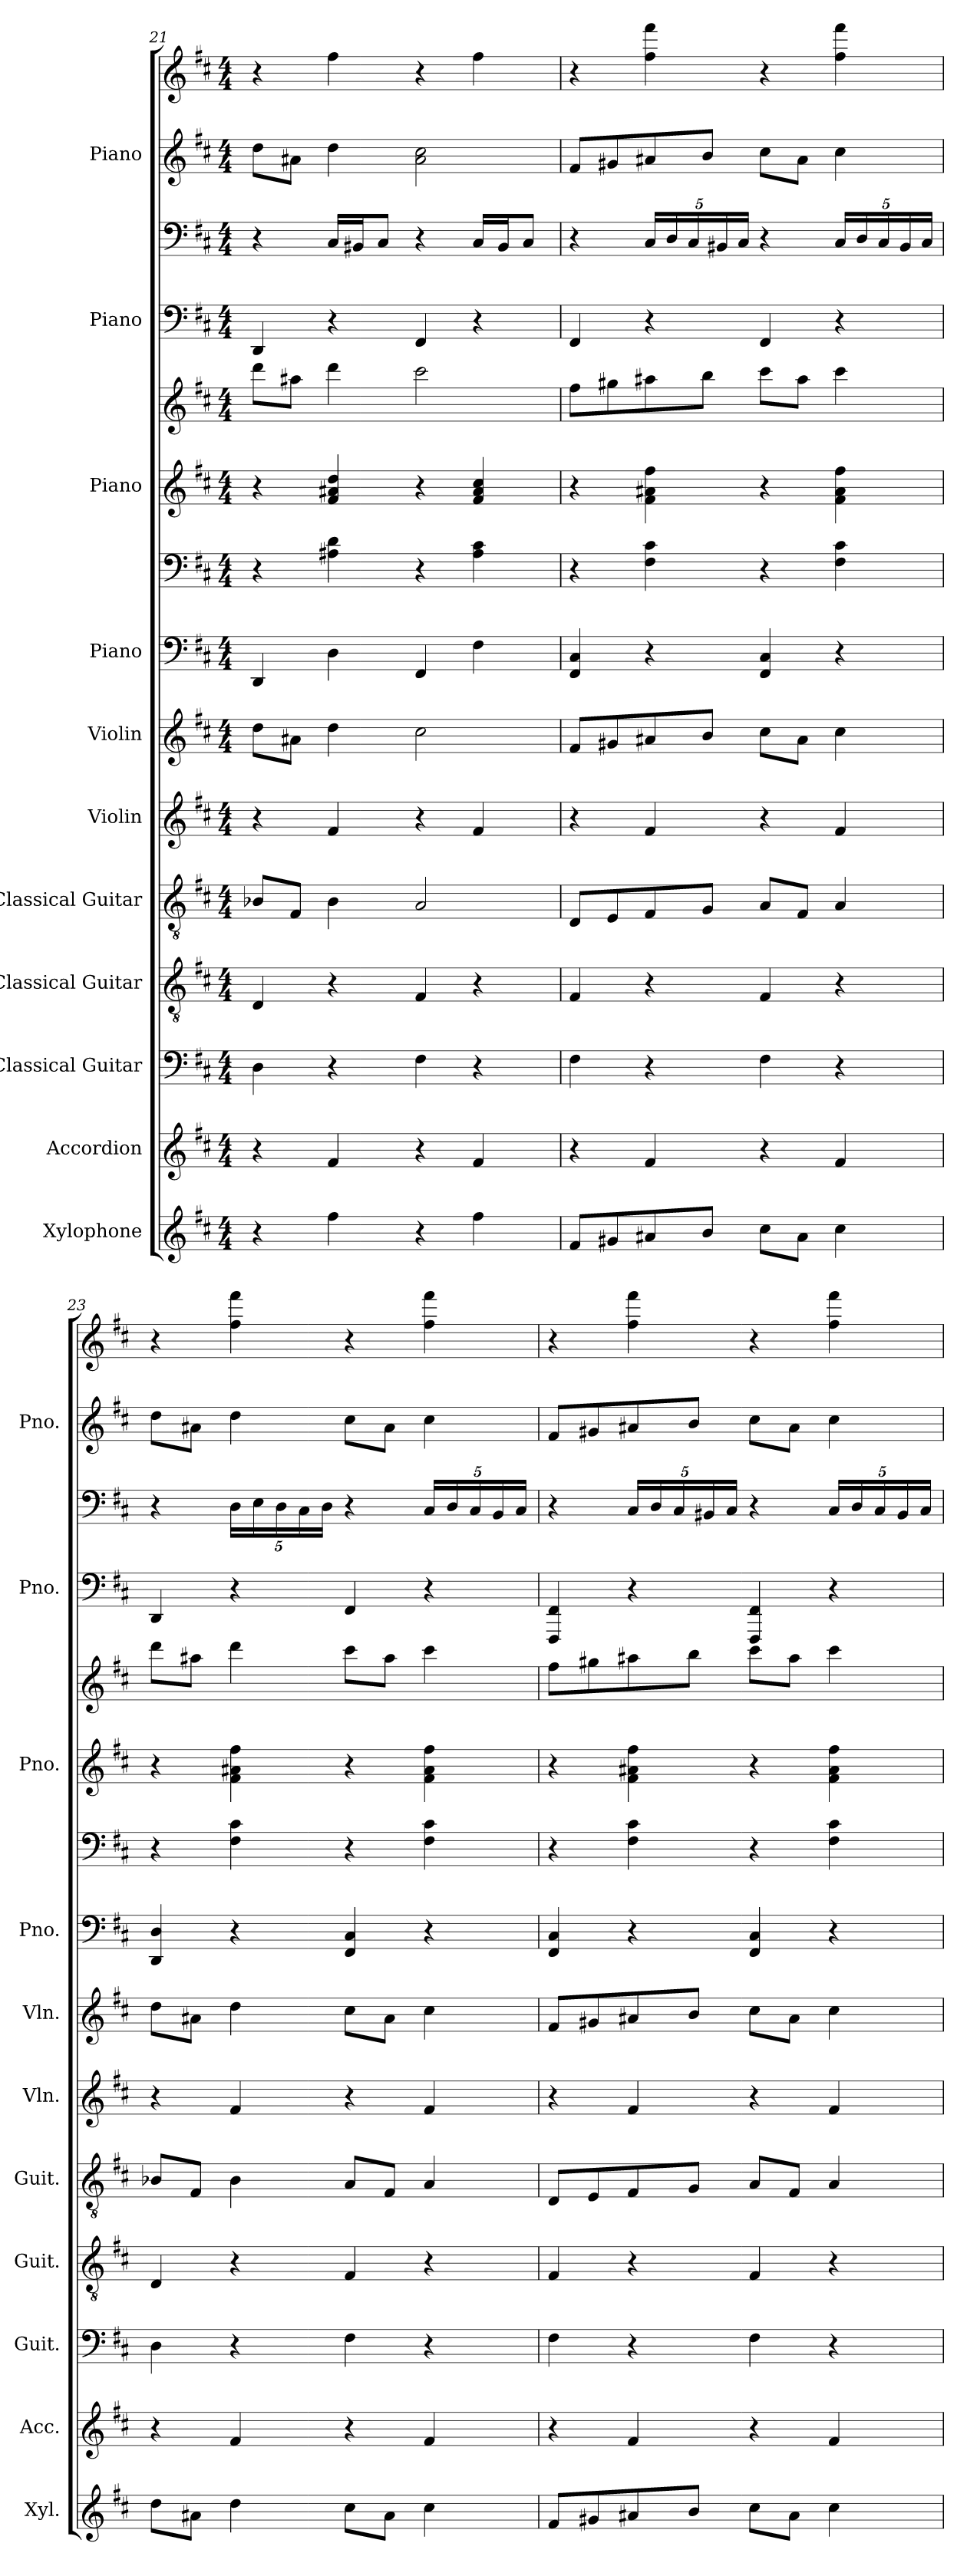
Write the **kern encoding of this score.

**kern	**kern	**kern	**kern	**kern	**kern	**kern	**kern	**kern	**kern	**kern	**kern	**kern	**kern	**kern
*part11	*part10	*part9	*part8	*part7	*part6	*part5	*part4	*part4	*part3	*part3	*part2	*part2	*part1	*part1
*staff15	*staff14	*staff13	*staff12	*staff11	*staff10	*staff9	*staff8	*staff7	*staff6	*staff5	*staff4	*staff3	*staff2	*staff1
*I"Xylophone	*I"Accordion	*I"Classical Guitar	*I"Classical Guitar	*I"Classical Guitar	*I"Violin	*I"Violin	*I"Piano	*	*I"Piano	*	*I"Piano	*	*I"Piano	*
*I'Xyl.	*I'Acc.	*I'Guit.	*I'Guit.	*I'Guit.	*I'Vln.	*I'Vln.	*I'Pno.	*	*I'Pno.	*	*I'Pno.	*	*I'Pno.	*
!!LO:PB:g=z
*clefG2	*clefG2	*	*clefGv2	*clefGv2	*clefG2	*clefG2	*clefF4	*clefF4	*clefG2	*clefG2	*clefF4	*clefF4	*clefG2	*clefG2
*ITrd-7c-12	*	*	*	*	*	*	*	*	*	*	*	*	*	*
*k[f#c#]	*k[f#c#]	*k[f#c#]	*k[f#c#]	*k[f#c#]	*k[f#c#]	*k[f#c#]	*k[f#c#]	*k[f#c#]	*k[f#c#]	*k[f#c#]	*k[f#c#]	*k[f#c#]	*k[f#c#]	*k[f#c#]
*M4/4	*M4/4	*M4/4	*M4/4	*M4/4	*M4/4	*M4/4	*M4/4	*M4/4	*M4/4	*M4/4	*M4/4	*M4/4	*M4/4	*M4/4
=21	=21	=21	=21	=21	=21	=21	=21	=21	=21	=21	=21	=21	=21	=21
4r	4r	4D\	4D/	8B-X/L	4r	8dd\L	4DD/	4r	4r	8ddd\L	4DD/	4r	8dd\L	4r
.	.	.	.	8F#/J	.	8a#X\J	.	.	.	8aa#X\J	.	.	8a#X\J	.
4fff#\	4f#/	4r	4r	4B-\	4f#/	4dd\	4D\	4A#X\ 4d\	4f#/ 4a#X/ 4dd/	4ddd\	4r	16C#/LL	4dd\	4ff#\
.	.	.	.	.	.	.	.	.	.	.	.	16BB#X/J	.	.
.	.	.	.	.	.	.	.	.	.	.	.	8C#/J	.	.
4r	4r	4F#\	4F#/	2A/	4r	2cc#\	4FF#/	4r	4r	2ccc#\	4FF#/	4r	2a#\ 2cc#\	4r
4fff#\	4f#/	4r	4r	.	4f#/	.	4F#\	4A#\ 4c#\	4f#/ 4a#/ 4cc#/	.	4r	16C#/LL	.	4ff#\
.	.	.	.	.	.	.	.	.	.	.	.	16BB#/J	.	.
.	.	.	.	.	.	.	.	.	.	.	.	8C#/J	.	.
=22	=22	=22	=22	=22	=22	=22	=22	=22	=22	=22	=22	=22	=22	=22
8ff#/L	4r	4F#\	4F#/	8D/L	4r	8f#/L	4FF#/ 4C#/	4r	4r	8ff#\L	4FF#/	4r	8f#/L	4r
8gg#X/	.	.	.	8E/	.	8g#X/	.	.	.	8gg#X\	.	.	8g#X/	.
*	*	*	*	*	*	*	*	*	*	*	*	*Xbrackettup	*	*
8aa#X/	4f#/	4r	4r	8F#/	4f#/	8a#X/	4r	4F#\ 4c#\	4f#\ 4a#X\ 4ff#\	8aa#X\	4r	20C#/LL	8a#X/	4ff#\ 4fff#\
.	.	.	.	.	.	.	.	.	.	.	.	20D/	.	.
.	.	.	.	.	.	.	.	.	.	.	.	20C#/	.	.
8bb/J	.	.	.	8G/J	.	8b/J	.	.	.	8bb\J	.	.	8b/J	.
.	.	.	.	.	.	.	.	.	.	.	.	20BB#X/	.	.
.	.	.	.	.	.	.	.	.	.	.	.	20C#/JJ	.	.
8ccc#\L	4r	4F#\	4F#/	8A/L	4r	8cc#\L	4FF#/ 4C#/	4r	4r	8ccc#\L	4FF#/	4r	8cc#\L	4r
8aa#\J	.	.	.	8F#/J	.	8a#\J	.	.	.	8aa#\J	.	.	8a#\J	.
4ccc#\	4f#/	4r	4r	4A/	4f#/	4cc#\	4r	4F#\ 4c#\	4f#\ 4a#\ 4ff#\	4ccc#\	4r	20C#/LL	4cc#\	4ff#\ 4fff#\
.	.	.	.	.	.	.	.	.	.	.	.	20D/	.	.
.	.	.	.	.	.	.	.	.	.	.	.	20C#/	.	.
.	.	.	.	.	.	.	.	.	.	.	.	20BB#/	.	.
.	.	.	.	.	.	.	.	.	.	.	.	20C#/JJ	.	.
=23	=23	=23	=23	=23	=23	=23	=23	=23	=23	=23	=23	=23	=23	=23
8ddd\L	4r	4D\	4D/	8B-X/L	4r	8dd\L	4DD/ 4D/	4r	4r	8ddd\L	4DD/	4r	8dd\L	4r
8aa#X\J	.	.	.	8F#/J	.	8a#X\J	.	.	.	8aa#X\J	.	.	8a#X\J	.
4ddd\	4f#/	4r	4r	4B-\	4f#/	4dd\	4r	4F#\ 4c#\	4f#\ 4a#X\ 4ff#\	4ddd\	4r	20D\LL	4dd\	4ff#\ 4fff#\
.	.	.	.	.	.	.	.	.	.	.	.	20E\	.	.
.	.	.	.	.	.	.	.	.	.	.	.	20D\	.	.
.	.	.	.	.	.	.	.	.	.	.	.	20C#\	.	.
.	.	.	.	.	.	.	.	.	.	.	.	20D\JJ	.	.
8ccc#\L	4r	4F#\	4F#/	8A/L	4r	8cc#\L	4FF#/ 4C#/	4r	4r	8ccc#\L	4FF#/	4r	8cc#\L	4r
8aa#\J	.	.	.	8F#/J	.	8a#\J	.	.	.	8aa#\J	.	.	8a#\J	.
4ccc#\	4f#/	4r	4r	4A/	4f#/	4cc#\	4r	4F#\ 4c#\	4f#\ 4a#\ 4ff#\	4ccc#\	4r	20C#/LL	4cc#\	4ff#\ 4fff#\
.	.	.	.	.	.	.	.	.	.	.	.	20D/	.	.
.	.	.	.	.	.	.	.	.	.	.	.	20C#/	.	.
.	.	.	.	.	.	.	.	.	.	.	.	20BB/	.	.
.	.	.	.	.	.	.	.	.	.	.	.	20C#/JJ	.	.
!!LO:PB:g=z
=24	=24	=24	=24	=24	=24	=24	=24	=24	=24	=24	=24	=24	=24	=24
8ff#/L	4r	4F#\	4F#/	8D/L	4r	8f#/L	4FF#/ 4C#/	4r	4r	8ff#\L	4FFF#/ 4FF#/	4r	8f#/L	4r
8gg#X/	.	.	.	8E/	.	8g#X/	.	.	.	8gg#X\	.	.	8g#X/	.
8aa#X/	4f#/	4r	4r	8F#/	4f#/	8a#X/	4r	4F#\ 4c#\	4f#\ 4a#X\ 4ff#\	8aa#X\	4r	20C#/LL	8a#X/	4ff#\ 4fff#\
.	.	.	.	.	.	.	.	.	.	.	.	20D/	.	.
.	.	.	.	.	.	.	.	.	.	.	.	20C#/	.	.
8bb/J	.	.	.	8G/J	.	8b/J	.	.	.	8bb\J	.	.	8b/J	.
.	.	.	.	.	.	.	.	.	.	.	.	20BB#X/	.	.
.	.	.	.	.	.	.	.	.	.	.	.	20C#/JJ	.	.
8ccc#\L	4r	4F#\	4F#/	8A/L	4r	8cc#\L	4FF#/ 4C#/	4r	4r	8ccc#\L	4FFF#/ 4FF#/	4r	8cc#\L	4r
8aa#\J	.	.	.	8F#/J	.	8a#\J	.	.	.	8aa#\J	.	.	8a#\J	.
4ccc#\	4f#/	4r	4r	4A/	4f#/	4cc#\	4r	4F#\ 4c#\	4f#\ 4a#\ 4ff#\	4ccc#\	4r	20C#/LL	4cc#\	4ff#\ 4fff#\
.	.	.	.	.	.	.	.	.	.	.	.	20D/	.	.
.	.	.	.	.	.	.	.	.	.	.	.	20C#/	.	.
.	.	.	.	.	.	.	.	.	.	.	.	20BB#/	.	.
.	.	.	.	.	.	.	.	.	.	.	.	20C#/JJ	.	.
=	=	=	=	=	=	=	=	=	=	=	=	=	=	=
*-	*-	*-	*-	*-	*-	*-	*-	*-	*-	*-	*-	*-	*-	*-
